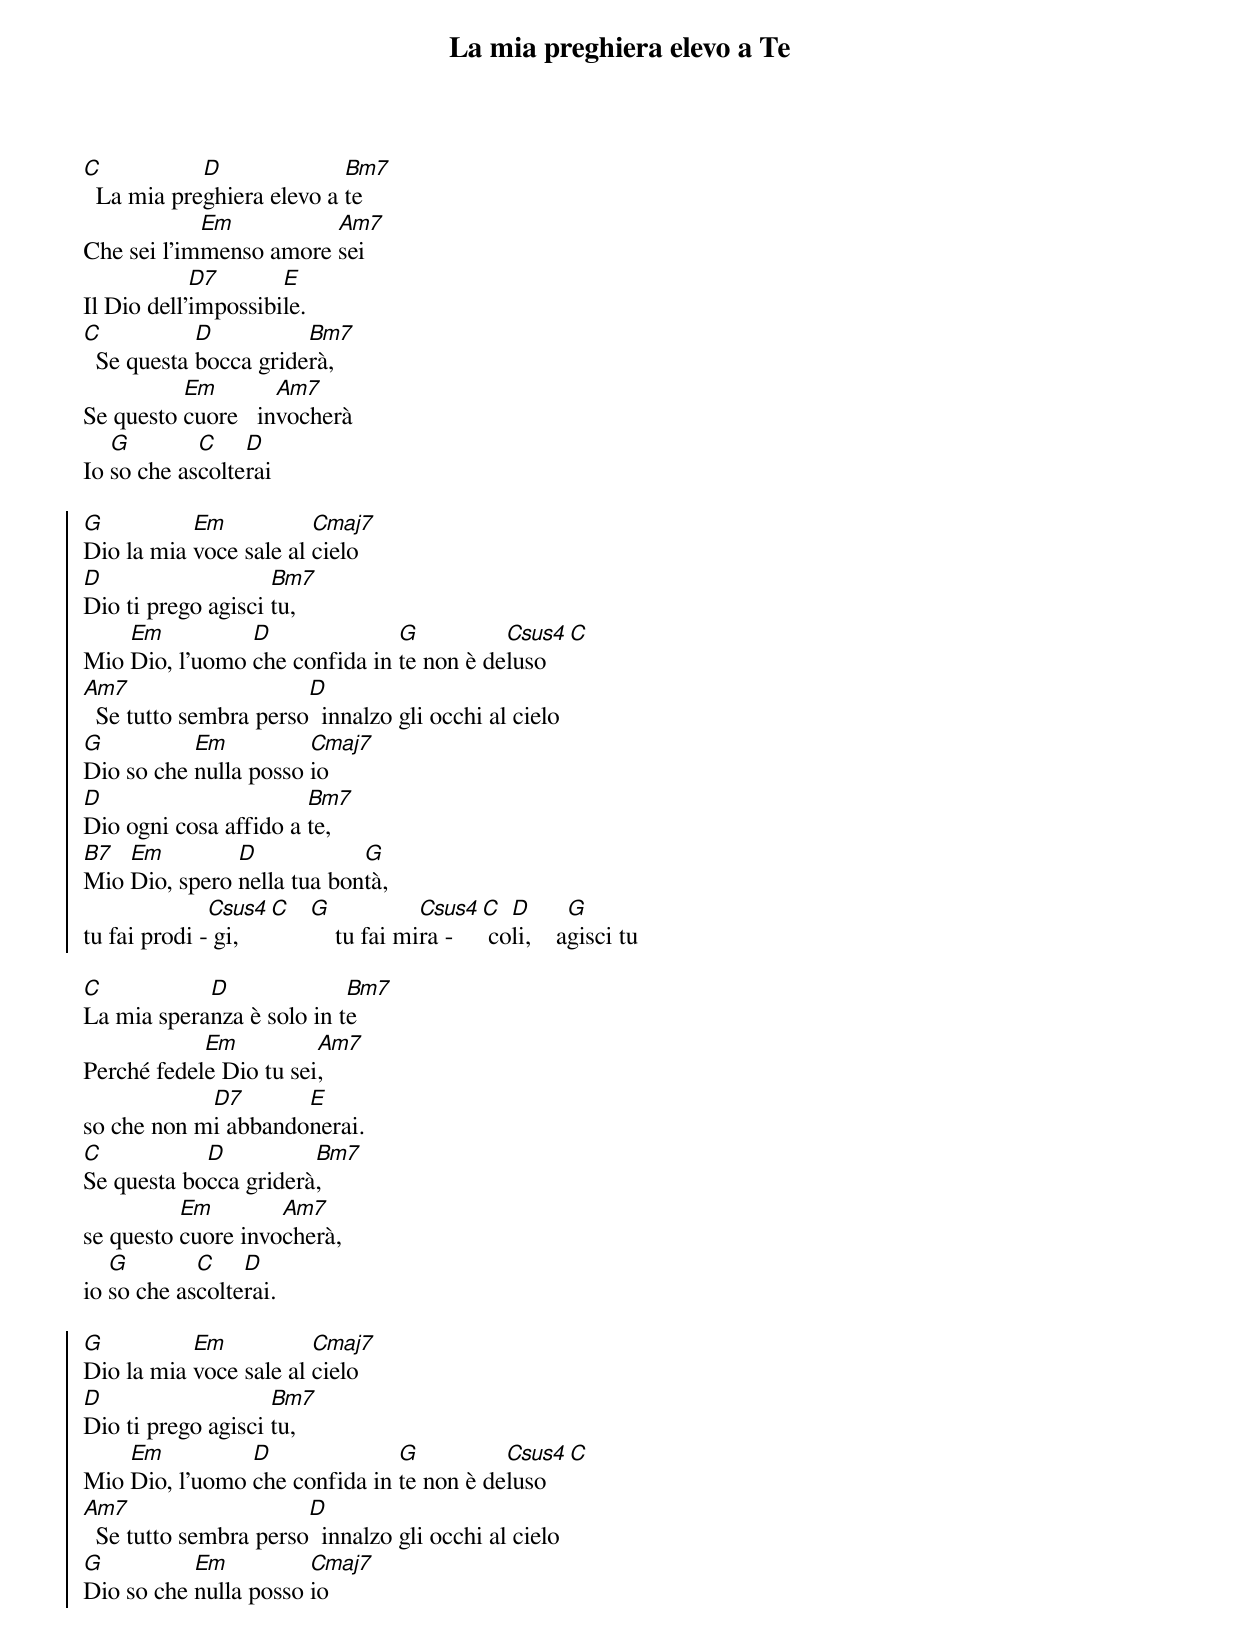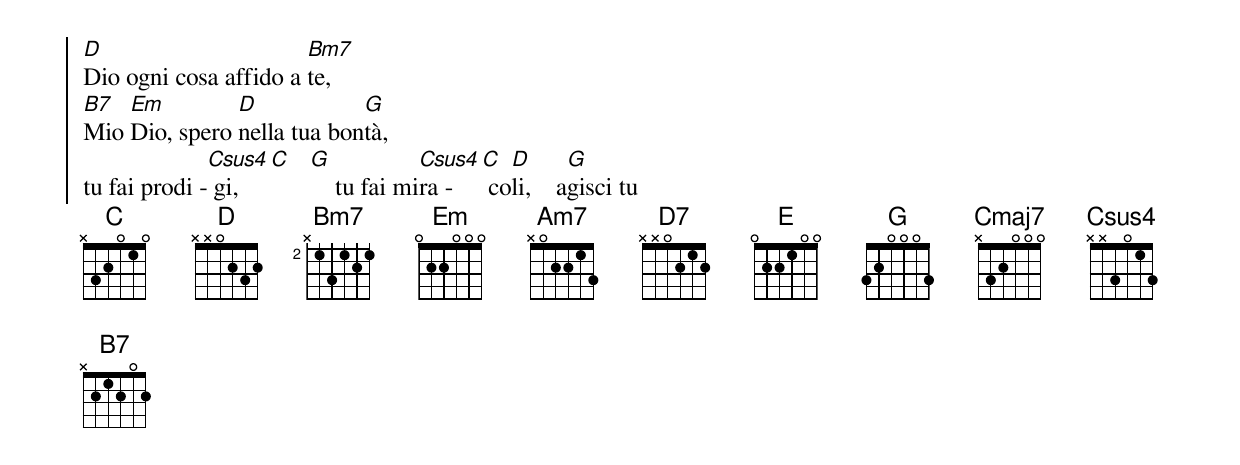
{title:La mia preghiera elevo a Te}

[C]  La mia pre[D]ghiera elevo a [Bm7]te
Che sei l’im[Em]menso amore [Am7]sei
Il Dio dell’[D7]impossibi[E]le.
[C]  Se questa [D]bocca gride[Bm7]rà,
Se questo [Em]cuore   in[Am7]vocherà
Io [G]so che as[C]colte[D]rai

{soc}
[G]Dio la mia [Em]voce sale al [Cmaj7]cielo
[D]Dio ti prego agisci [Bm7]tu,
Mio [Em]Dio, l’uomo [D]che confida in [G]te non è de[Csus4]luso[C]
[Am7]  Se tutto sembra perso[D]  innalzo gli occhi al cielo
[G]Dio so che [Em]nulla posso [Cmaj7]io
[D]Dio ogni cosa affido a [Bm7]te,
[B7]Mio [Em]Dio, spero [D]nella tua bon[G]tà,
tu fai prodi -[Csus4] gi,[C]   [G]    tu fai mi[Csus4]ra -[C] co[D]li,    a[G]gisci tu
{eoc}

[C]La mia spera[D]nza è solo in t[Bm7]e
Perché fedel[Em]e Dio tu sei[Am7],
so che non m[D7]i abbando[E]nerai.
[C]Se questa bo[D]cca griderà[Bm7],
se questo [Em]cuore invo[Am7]cherà,
io [G]so che as[C]colte[D]rai.

{soc}
[G]Dio la mia [Em]voce sale al [Cmaj7]cielo
[D]Dio ti prego agisci [Bm7]tu,
Mio [Em]Dio, l’uomo [D]che confida in [G]te non è de[Csus4]luso[C]
[Am7]  Se tutto sembra perso[D]  innalzo gli occhi al cielo
[G]Dio so che [Em]nulla posso [Cmaj7]io
[D]Dio ogni cosa affido a [Bm7]te,
[B7]Mio [Em]Dio, spero [D]nella tua bon[G]tà,
tu fai prodi -[Csus4] gi,[C]   [G]    tu fai mi[Csus4]ra -[C] co[D]li,    a[G]gisci tu
{eoc}
